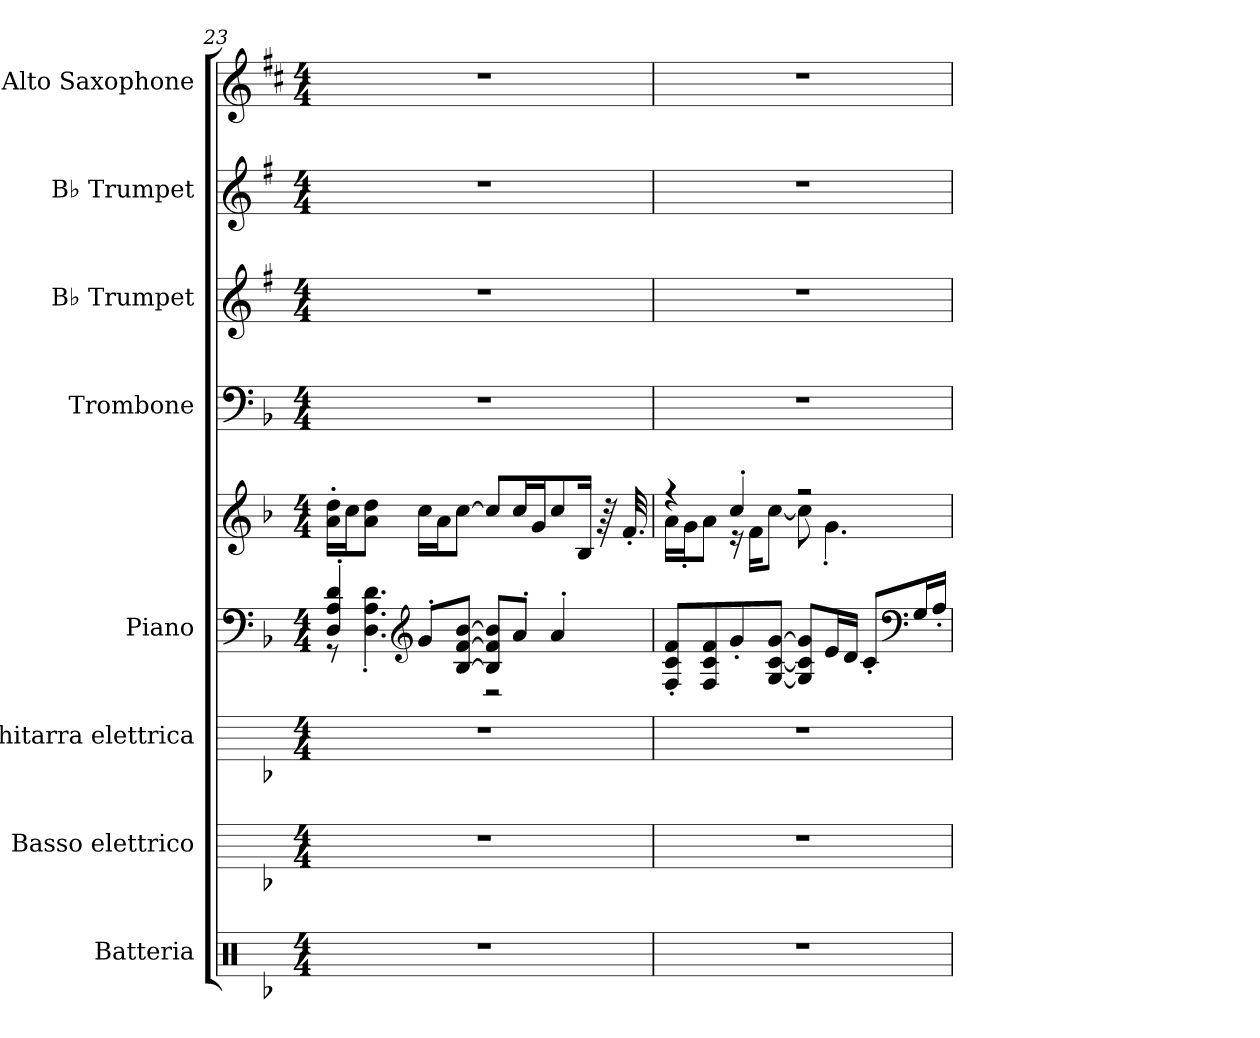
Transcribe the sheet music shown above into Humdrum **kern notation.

**kern	**kern	**kern	**kern	**kern	**kern	**kern	**kern	**kern
*part8	*part7	*part6	*part5	*part5	*part4	*part3	*part2	*part1
*staff9	*staff8	*staff7	*staff6	*staff5	*staff4	*staff3	*staff2	*staff1
*I"Batteria	*I"Basso elettrico	*I"Chitarra elettrica	*I"Piano	*	*I"Trombone	*I"B♭ Trumpet	*I"B♭ Trumpet	*I"Alto Saxophone
*I'Batt.	*I'B. el.	*I'Chit. el.	*	*	*I'Tbn.	*I'B♭ Tpt.	*I'B♭ Tpt.	*I'A. Sax.
*clefX	*	*	*clefF4	*clefG2	*clefF4	*clefG2	*clefG2	*clefG2
*	*ITrd7c12	*	*	*	*	*ITrd1c2	*ITrd1c2	*ITrd5c9
*k[b-]	*k[b-]	*k[b-]	*k[b-]	*k[b-]	*k[b-]	*k[b-]	*k[b-]	*k[b-]
*M4/4	*M4/4	*M4/4	*M4/4	*M4/4	*M4/4	*M4/4	*M4/4	*M4/4
=23	=23	=23	=23	=23	=23	=23	=23	=23
*	*	*	*^	*	*	*	*	*
1r	1r	1r	4D/' 4A/' 4d/'	8r	16a\' 16dd\'LL	1r	1r	1r	1r
.	.	.	.	.	16cc\J	.	.	.	.
.	.	.	.	4.D\' 4.A\' 4.d\'	8a\ 8dd\J	.	.	.	.
*	*	*	*clefG2	*	*	*	*	*	*
.	.	.	8g'/L	.	16cc\LL	.	.	.	.
.	.	.	.	.	16a\J	.	.	.	.
.	.	.	[8B-/ [8f/ [8b-/J	.	[8cc\J	.	.	.	.
.	.	.	8B-/] 8f/] 8b-/]L	2r	8cc/L]	.	.	.	.
.	.	.	8a'/J	.	16cc/L	.	.	.	.
.	.	.	.	.	16g/J	.	.	.	.
.	.	.	4a'/	.	8cc/	.	.	.	.
.	.	.	.	.	16B-/Jk	.	.	.	.
.	.	.	.	.	64r	.	.	.	.
.	.	.	.	.	32.f'/	.	.	.	.
*	*	*	*v	*v	*	*	*	*	*
=24	=24	=24	=24	=24	=24	=24	=24	=24
*	*	*	*	*^	*	*	*	*
1r	1r	1r	8F/' 8c/' 8f/'L	4r	16a\LL	1r	1r	1r	1r
.	.	.	.	.	16g'\J	.	.	.	.
.	.	.	8F/ 8c/ 8f/	.	8a\J	.	.	.	.
.	.	.	8g'/	4cc'/	16r	.	.	.	.
.	.	.	.	.	16f\KL	.	.	.	.
.	.	.	[8G/ [8c/ [8g/J	.	[8cc\J	.	.	.	.
.	.	.	8G/] 8c/] 8g/]L	2r	8cc\]	.	.	.	.
.	.	.	16e/L	.	4.g'\	.	.	.	.
.	.	.	16d/JJ	.	.	.	.	.	.
.	.	.	8c'/L	.	.	.	.	.	.
*	*	*	*clefF4	*	*	*	*	*	*
.	.	.	16G/L	.	.	.	.	.	.
.	.	.	16A'/JJ	.	.	.	.	.	.
*	*	*	*	*v	*v	*	*	*	*
=	=	=	=	=	=	=	=	=
*-	*-	*-	*-	*-	*-	*-	*-	*-
